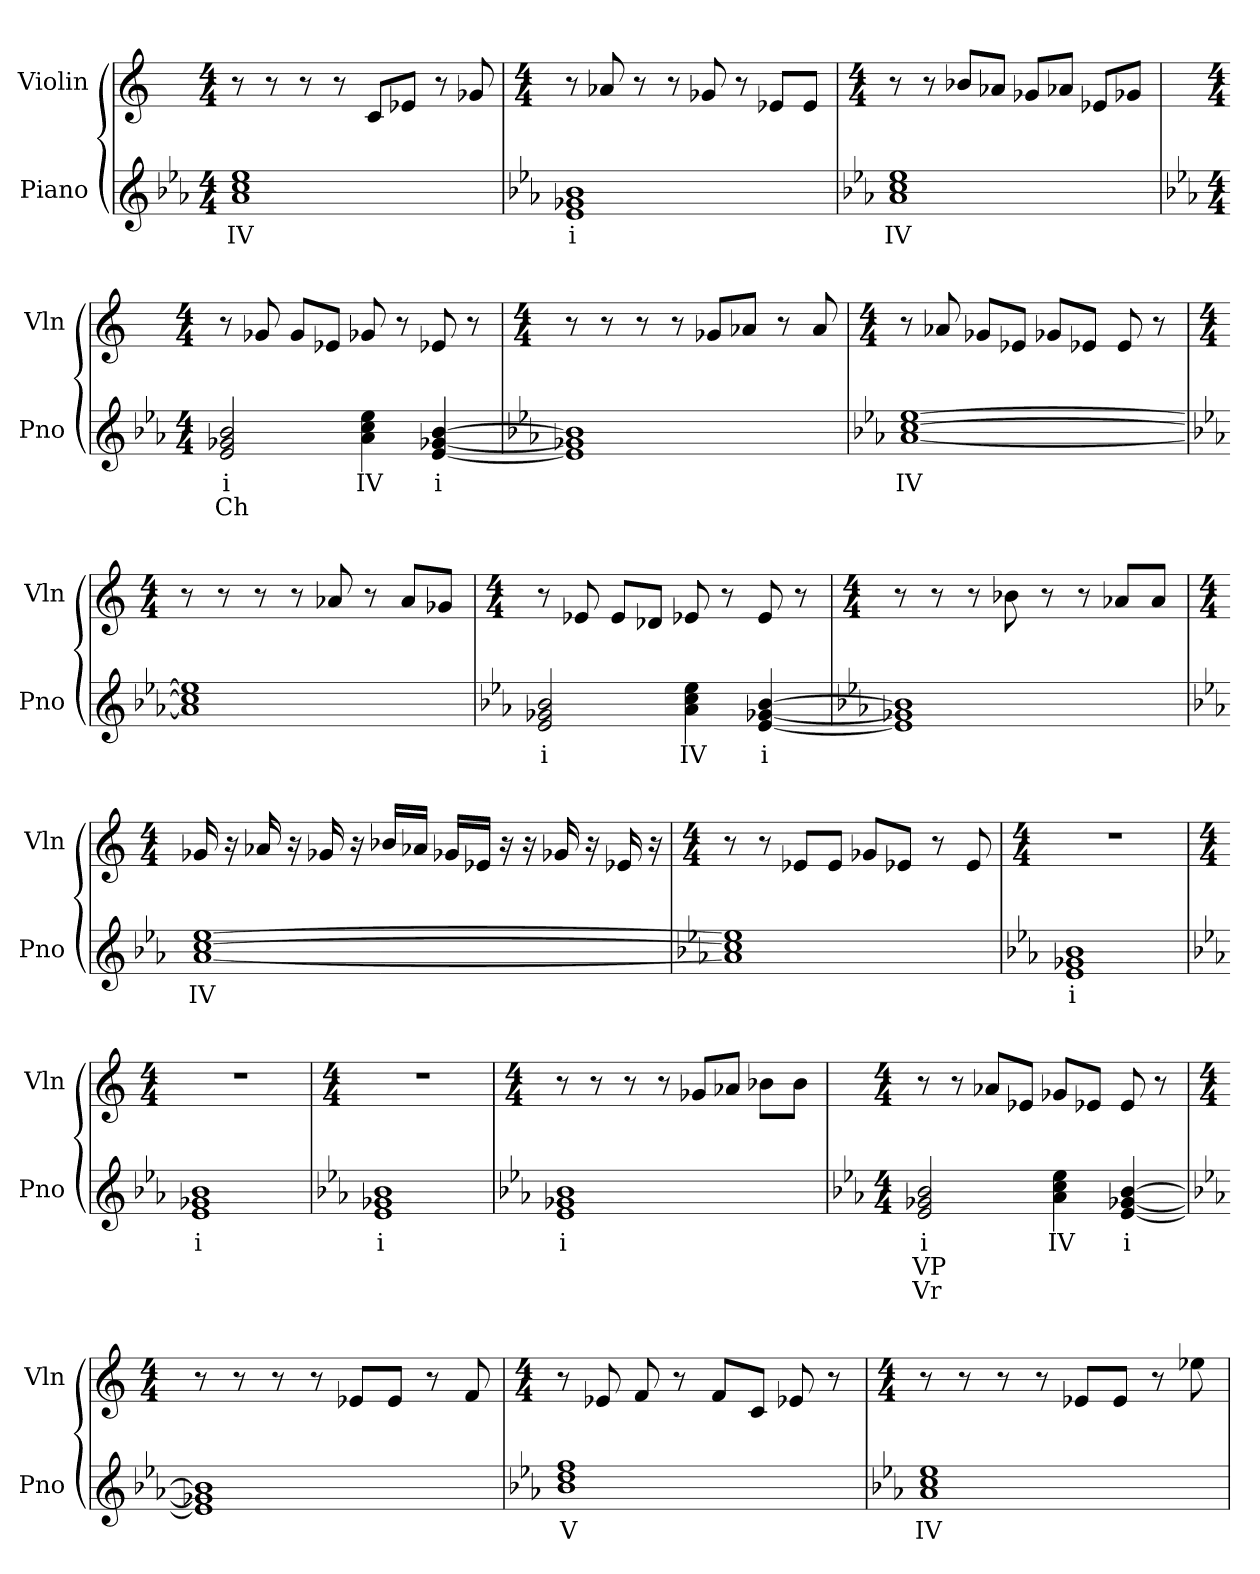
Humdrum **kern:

**kern	**text	**text	**text	**kern
*part2	*part2	*part2	*part2	*part1
*staff2	*staff2	*staff2	*staff2	*staff1
*I"Piano	*	*	*	*I"Violin
*I'Pno	*	*	*	*I'Vln
*k[b-e-a-]	*	*	*	*
*E-:	*	*	*	*
*M4/4	*	*	*	*M4/4
=	=	=	=	=
1a- 1cc 1ee-	IV	.	.	8r
.	.	.	.	8r
.	.	.	.	8r
.	.	.	.	8r
.	.	.	.	8cL
.	.	.	.	8e-XJ
.	.	.	.	8r
.	.	.	.	8g-X
=	=	=	=	=
*k[b-e-a-]	*	*	*	*
*E-:	*	*	*	*
*	*	*	*	*M4/4
1e- 1g-X 1b-	i	.	.	8r
.	.	.	.	8a-X
.	.	.	.	8r
.	.	.	.	8r
.	.	.	.	8g-X
.	.	.	.	8r
.	.	.	.	8e-XL
.	.	.	.	8e-J
=	=	=	=	=
*k[b-e-a-]	*	*	*	*
*E-:	*	*	*	*
*	*	*	*	*M4/4
1a- 1cc 1ee-	IV	.	.	8r
.	.	.	.	8r
.	.	.	.	8b-XL
.	.	.	.	8a-XJ
.	.	.	.	8g-XL
.	.	.	.	8a-XJ
.	.	.	.	8e-XL
.	.	.	.	8g-XJ
=	=	=	=	=
*k[b-e-a-]	*	*	*	*
*E-:	*	*	*	*
*M4/4	*	*	*	*M4/4
2e- 2g-X 2b-	i	Ch	.	8r
.	.	.	.	8g-X
.	.	.	.	8g-L
.	.	.	.	8e-XJ
4a- 4cc 4ee-	IV	.	.	8g-X
.	.	.	.	8r
[4e- [4g-X [4b-	i	.	.	8e-X
.	.	.	.	8r
=	=	=	=	=
*k[b-e-a-]	*	*	*	*
*E-:	*	*	*	*
*	*	*	*	*M4/4
1e-] 1g-X] 1b-]	.	.	.	8r
.	.	.	.	8r
.	.	.	.	8r
.	.	.	.	8r
.	.	.	.	8g-XL
.	.	.	.	8a-XJ
.	.	.	.	8r
.	.	.	.	8a-
=	=	=	=	=
*k[b-e-a-]	*	*	*	*
*E-:	*	*	*	*
*	*	*	*	*M4/4
[1a- [1cc [1ee-	IV	.	.	8r
.	.	.	.	8a-X
.	.	.	.	8g-XL
.	.	.	.	8e-XJ
.	.	.	.	8g-XL
.	.	.	.	8e-XJ
.	.	.	.	8e-
.	.	.	.	8r
=	=	=	=	=
*k[b-e-a-]	*	*	*	*
*E-:	*	*	*	*
*	*	*	*	*M4/4
1a-] 1cc] 1ee-]	.	.	.	8r
.	.	.	.	8r
.	.	.	.	8r
.	.	.	.	8r
.	.	.	.	8a-X
.	.	.	.	8r
.	.	.	.	8a-L
.	.	.	.	8g-XJ
=	=	=	=	=
*k[b-e-a-]	*	*	*	*
*E-:	*	*	*	*
*	*	*	*	*M4/4
2e- 2g-X 2b-	i	.	.	8r
.	.	.	.	8e-X
.	.	.	.	8e-L
.	.	.	.	8d-XJ
4a- 4cc 4ee-	IV	.	.	8e-X
.	.	.	.	8r
[4e- [4g-X [4b-	i	.	.	8e-
.	.	.	.	8r
=	=	=	=	=
*k[b-e-a-]	*	*	*	*
*E-:	*	*	*	*
*	*	*	*	*M4/4
1e-] 1g-X] 1b-]	.	.	.	8r
.	.	.	.	8r
.	.	.	.	8r
.	.	.	.	8b-X
.	.	.	.	8r
.	.	.	.	8r
.	.	.	.	8a-XL
.	.	.	.	8a-J
=	=	=	=	=
*k[b-e-a-]	*	*	*	*
*E-:	*	*	*	*
*	*	*	*	*M4/4
[1a- [1cc [1ee-	IV	.	.	16g-X
.	.	.	.	16r
.	.	.	.	16a-X
.	.	.	.	16r
.	.	.	.	16g-X
.	.	.	.	16r
.	.	.	.	16b-XLL
.	.	.	.	16a-XJJ
.	.	.	.	16g-XLL
.	.	.	.	16e-XJJ
.	.	.	.	16r
.	.	.	.	16r
.	.	.	.	16g-X
.	.	.	.	16r
.	.	.	.	16e-X
.	.	.	.	16r
=	=	=	=	=
*k[b-e-a-]	*	*	*	*
*E-:	*	*	*	*
*	*	*	*	*M4/4
1a-] 1cc] 1ee-]	.	.	.	8r
.	.	.	.	8r
.	.	.	.	8e-XL
.	.	.	.	8e-J
.	.	.	.	8g-XL
.	.	.	.	8e-XJ
.	.	.	.	8r
.	.	.	.	8e-
=	=	=	=	=
*k[b-e-a-]	*	*	*	*
*E-:	*	*	*	*
*	*	*	*	*M4/4
1e- 1g-X 1b-	i	.	.	1r
=	=	=	=	=
*k[b-e-a-]	*	*	*	*
*E-:	*	*	*	*
*	*	*	*	*M4/4
1e- 1g-X 1b-	i	.	.	1r
=	=	=	=	=
*k[b-e-a-]	*	*	*	*
*E-:	*	*	*	*
*	*	*	*	*M4/4
1e- 1g-X 1b-	i	.	.	1r
=	=	=	=	=
*k[b-e-a-]	*	*	*	*
*E-:	*	*	*	*
*	*	*	*	*M4/4
1e- 1g-X 1b-	i	.	.	8r
.	.	.	.	8r
.	.	.	.	8r
.	.	.	.	8r
.	.	.	.	8g-XL
.	.	.	.	8a-XJ
.	.	.	.	8b-XL
.	.	.	.	8b-J
=	=	=	=	=
*k[b-e-a-]	*	*	*	*
*E-:	*	*	*	*
*M4/4	*	*	*	*M4/4
2e- 2g-X 2b-	i	VP	Vr	8r
.	.	.	.	8r
.	.	.	.	8a-XL
.	.	.	.	8e-XJ
4a- 4cc 4ee-	IV	.	.	8g-XL
.	.	.	.	8e-XJ
[4e- [4g-X [4b-	i	.	.	8e-
.	.	.	.	8r
=	=	=	=	=
*k[b-e-a-]	*	*	*	*
*E-:	*	*	*	*
*	*	*	*	*M4/4
1e-] 1g-X] 1b-]	.	.	.	8r
.	.	.	.	8r
.	.	.	.	8r
.	.	.	.	8r
.	.	.	.	8e-XL
.	.	.	.	8e-J
.	.	.	.	8r
.	.	.	.	8f
=	=	=	=	=
*k[b-e-a-]	*	*	*	*
*E-:	*	*	*	*
*	*	*	*	*M4/4
1b- 1dd 1ff	V	.	.	8r
.	.	.	.	8e-X
.	.	.	.	8f
.	.	.	.	8r
.	.	.	.	8fL
.	.	.	.	8cJ
.	.	.	.	8e-X
.	.	.	.	8r
=	=	=	=	=
*k[b-e-a-]	*	*	*	*
*E-:	*	*	*	*
*	*	*	*	*M4/4
1a- 1cc 1ee-	IV	.	.	8r
.	.	.	.	8r
.	.	.	.	8r
.	.	.	.	8r
.	.	.	.	8e-XL
.	.	.	.	8e-J
.	.	.	.	8r
.	.	.	.	8ee-X
=	=	=	=	=
*-	*-	*-	*-	*-
